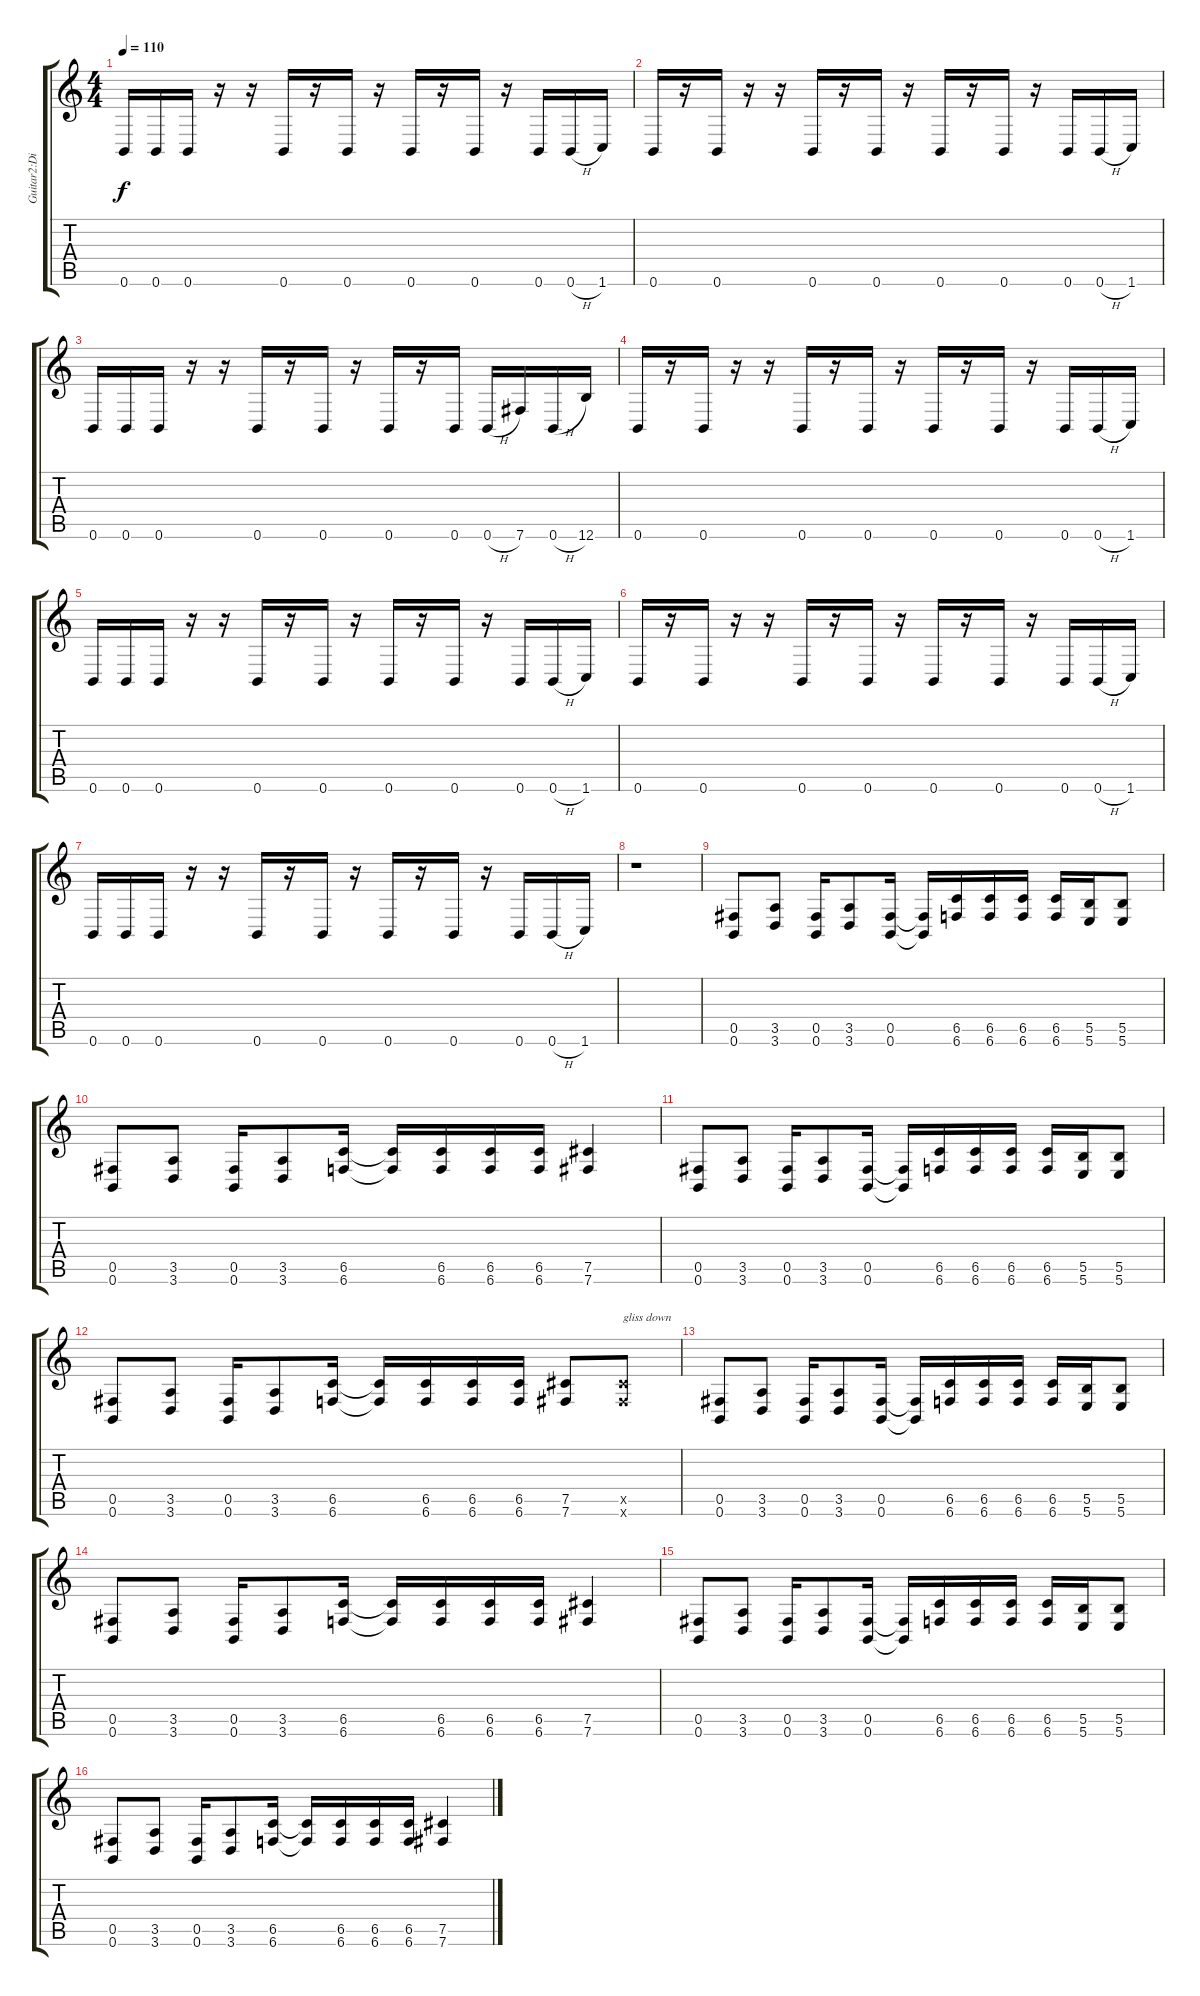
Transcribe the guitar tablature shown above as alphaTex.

\track ("Guitar2:Distortion<1 Half Down, 6th=B>" "Guitar2:Di") {instrument distortionguitar}
\staff {score tabs}
\tuning (Db4 Ab3 E3 B2 Gb2 B1) {hide}
\ts (4 4)
\tempo 110
\clef g2
\ks c
0.6.16{dy f} 0.6.16 0.6.16 r.16 r.16 0.6.16 r.16 0.6.16 r.16 0.6.16 r.16 0.6.16 r.16 0.6.16 0.6{h}.16 1.6.16 |
0.6.16 r.16 0.6.16 r.16 r.16 0.6.16 r.16 0.6.16 r.16 0.6.16 r.16 0.6.16 r.16 0.6.16 0.6{h}.16 1.6.16 |
0.6.16 0.6.16 0.6.16 r.16 r.16 0.6.16 r.16 0.6.16 r.16 0.6.16 r.16 0.6.16 0.6{h}.16 7.6.16 0.6{h}.16 12.6.16 |
0.6.16 r.16 0.6.16 r.16 r.16 0.6.16 r.16 0.6.16 r.16 0.6.16 r.16 0.6.16 r.16 0.6.16 0.6{h}.16 1.6.16 |
0.6.16 0.6.16 0.6.16 r.16 r.16 0.6.16 r.16 0.6.16 r.16 0.6.16 r.16 0.6.16 r.16 0.6.16 0.6{h}.16 1.6.16 |
0.6.16 r.16 0.6.16 r.16 r.16 0.6.16 r.16 0.6.16 r.16 0.6.16 r.16 0.6.16 r.16 0.6.16 0.6{h}.16 1.6.16 |
0.6.16 0.6.16 0.6.16 r.16 r.16 0.6.16 r.16 0.6.16 r.16 0.6.16 r.16 0.6.16 r.16 0.6.16 0.6{h}.16 1.6.16 |
r.1 |
(0.5 0.6).8 (3.5 3.6).8 (0.5 0.6).16 (3.5 3.6).8 (0.5 0.6).16 (0.5{t} 0.6{t}).16 (6.5 6.6).16 (6.5 6.6).16 (6.5 6.6).16 (6.5 6.6).16 (5.5 5.6).16 (5.5 5.6).8 |
(0.5 0.6).8 (3.5 3.6).8 (0.5 0.6).16 (3.5 3.6).8 (6.5 6.6).16 (6.5{t} 6.6{t}).16 (6.5 6.6).16 (6.5 6.6).16 (6.5 6.6).16 (7.5 7.6).4 |
(0.5 0.6).8 (3.5 3.6).8 (0.5 0.6).16 (3.5 3.6).8 (0.5 0.6).16 (0.5{t} 0.6{t}).16 (6.5 6.6).16 (6.5 6.6).16 (6.5 6.6).16 (6.5 6.6).16 (5.5 5.6).16 (5.5 5.6).8 |
(0.5 0.6).8 (3.5 3.6).8 (0.5 0.6).16 (3.5 3.6).8 (6.5 6.6).16 (6.5{t} 6.6{t}).16 (6.5 6.6).16 (6.5 6.6).16 (6.5 6.6).16 (7.5 7.6).8 (7.5{x} 7.6{x}).8{txt "gliss down"} |
(0.5 0.6).8 (3.5 3.6).8 (0.5 0.6).16 (3.5 3.6).8 (0.5 0.6).16 (0.5{t} 0.6{t}).16 (6.5 6.6).16 (6.5 6.6).16 (6.5 6.6).16 (6.5 6.6).16 (5.5 5.6).16 (5.5 5.6).8 |
(0.5 0.6).8 (3.5 3.6).8 (0.5 0.6).16 (3.5 3.6).8 (6.5 6.6).16 (6.5{t} 6.6{t}).16 (6.5 6.6).16 (6.5 6.6).16 (6.5 6.6).16 (7.5 7.6).4 |
(0.5 0.6).8 (3.5 3.6).8 (0.5 0.6).16 (3.5 3.6).8 (0.5 0.6).16 (0.5{t} 0.6{t}).16 (6.5 6.6).16 (6.5 6.6).16 (6.5 6.6).16 (6.5 6.6).16 (5.5 5.6).16 (5.5 5.6).8 |
(0.5 0.6).8 (3.5 3.6).8 (0.5 0.6).16 (3.5 3.6).8 (6.5 6.6).16 (6.5{t} 6.6{t}).16 (6.5 6.6).16 (6.5 6.6).16 (6.5 6.6).16 (7.5 7.6).4
